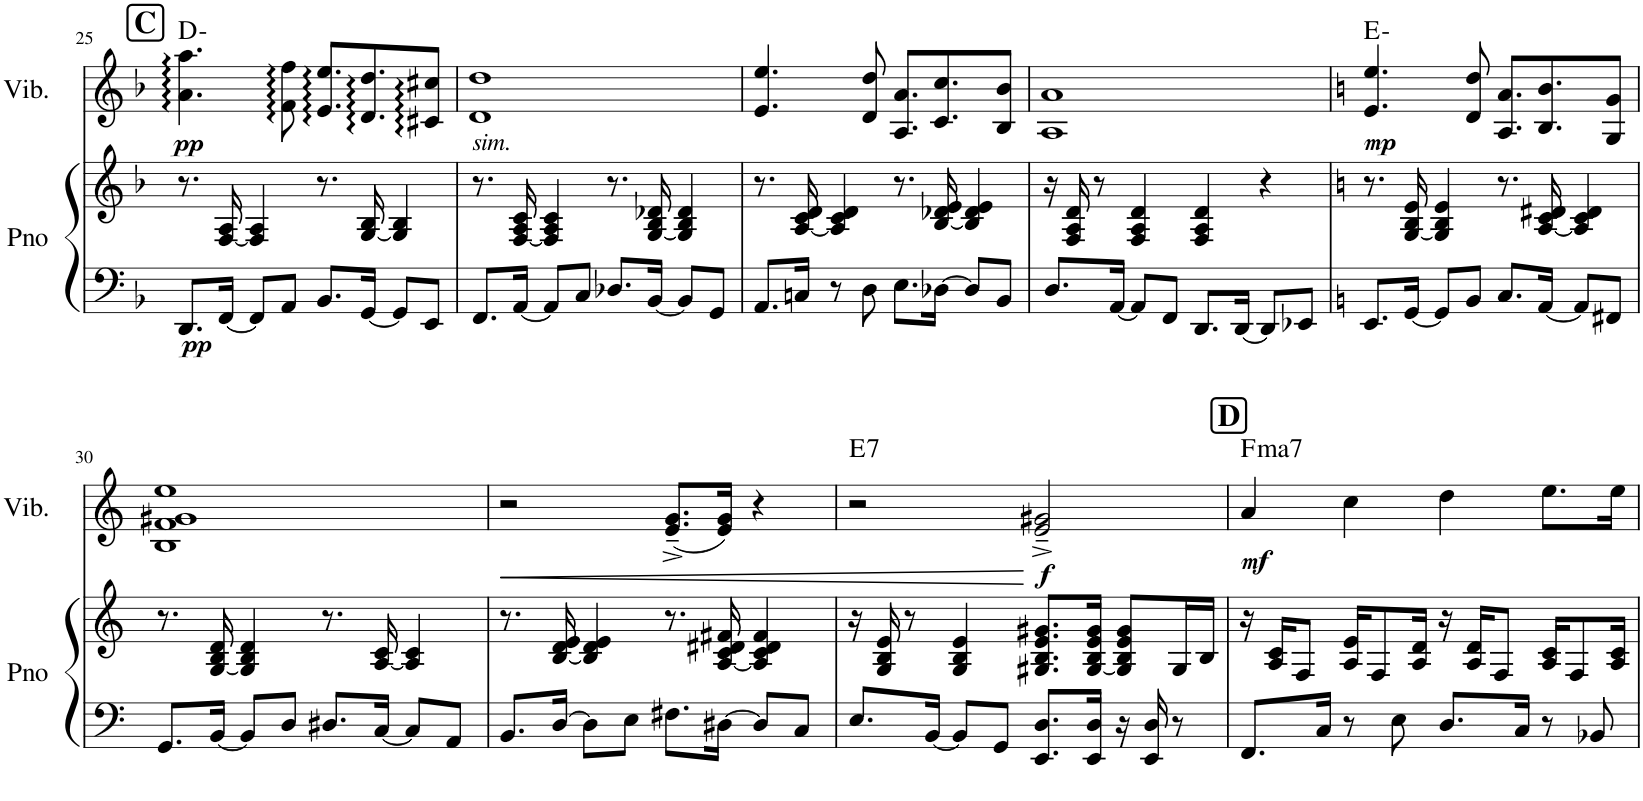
**kern	**kern	**kern	**dynam	**harte
*part2	*part2	*part1	*part1	*part1
*staff3	*staff2	*staff1	*staff1	*
*I"Piano	*	*I"Vibraphone	*	*
*I'Pno	*	*I'Vib.	*	*
!!LO:PB:g=z
*clefF4	*clefG2	*clefG2	*	*
*k[b-]	*k[b-]	*k[b-]	*	*
*M4/4	*M4/4	*M4/4	*	*
!!LO:REH:place=s1:a:B:cj:fs=14:t=C
=25	=25	=25	=25	=25
8.DD/L	8.r	4.a\: 4.aa\:	.	D:min
[16FF/Jk	[16F/ 16A/	.	.	.
8FF/L]	4F/] 4A/	.	.	.
8AA/J	.	8f\: 8ff\:	.	.
8.BB-/L	8.r	8.e/: 8.ee/:L	.	.
[16GG/Jk	[16G/ 16B-/	8.d/: 8.dd/:	.	.
8GG/L]	4G/] 4B-/	.	.	.
8EE/J	.	8c#X/: 8cc#X/:J	.	.
=26	=26	=26	=26	=26
!	!	!LO:TX:b:i:t=sim.	!	!
8.FF/L	8.r	1d 1dd	.	.
[16AA/Jk	[16F/ 16A/ 16c/	.	.	.
8AA/L]	4F/] 4A/ 4c/	.	.	.
8C/J	.	.	.	.
8.D-X/L	8.r	.	.	.
[16BB-/Jk	[16G/ 16B-/ 16d-X/	.	.	.
8BB-/L]	4G/] 4B-/ 4d-/	.	.	.
8GG/J	.	.	.	.
=27	=27	=27	=27	=27
8.AA/L	8.r	4.e/ 4.ee/	.	.
16Cn/Jk	[16A/ 16c/ 16d/	.	.	.
8r	4A/] 4c/ 4d/	.	.	.
8D\	.	8d/ 8dd/	.	.
8.E\L	8.r	8.A/ 8.a/L	.	.
[16D-X\Jk	[16B-/ 16d-X/ 16e/	8.c/ 8.cc/	.	.
8D-/L]	4B-/] 4d-/ 4e/	.	.	.
8BB-/J	.	8B-/ 8b-/J	.	.
=28	=28	=28	=28	=28
8.D/L	16r	1A 1a	.	.
.	16F/ 16A/ 16d/	.	.	.
.	8r	.	.	.
[16AA/Jk	.	.	.	.
8AA/L]	4F/ 4A/ 4d/	.	.	.
8FF/J	.	.	.	.
8.DD/L	4F/ 4A/ 4d/	.	.	.
[16DD/Jk	.	.	.	.
8DD/L]	4r	.	.	.
8EE-X/J	.	.	.	.
=29	=29	=29	=29	=29
*k[]	*k[]	*k[]	*	*
*a:	*a:	*a:	*	*
8.EE/L	8.r	4.e/ 4.ee/	.	E:min
[16GG/Jk	[16G/ 16B/ 16e/	.	.	.
8GG/L]	4G/] 4B/ 4e/	.	.	.
8BB/J	.	8d/ 8dd/	.	.
8.C/L	8.r	8.A/ 8.a/L	.	.
[16AA/Jk	[16A/ 16c/ 16d#X/	8.B/ 8.b/	.	.
8AA/L]	4A/] 4c/ 4d#/	.	.	.
8FF#X/J	.	8G/ 8g/J	.	.
!!LO:LB:g=z
=30	=30	=30	=30	=30
8.GG/L	8.r	1B 1f 1g#X 1ee	.	.
[16BB/Jk	[16G/ 16B/ 16d/	.	.	.
8BB/L]	4G/] 4B/ 4d/	.	.	.
8D/J	.	.	.	.
8.D#X/L	8.r	.	.	.
[16C/Jk	[16A/ 16c/	.	.	.
8C/L]	4A/] 4c/	.	.	.
8AA/J	.	.	.	.
=31	=31	=31	=31	=31
!	!	!	!LO:HP:b	!
8.BB/L	8.r	2r	<	.
[16D/Jk	[16B/ 16d/ 16e/	.	.	.
8D\L]	4B/] 4d/ 4e/	.	.	.
8E\J	.	.	.	.
8.F#X\L	8.r	(8.e/~^ 8.g/~^L	.	.
[16D#X\Jk	[16A/ 16c/ 16d#X/ 16f#X/	16e/ 16g/Jk)	.	.
8D#/L]	4A/] 4c/ 4d#/ 4f#/	4r	.	.
8C/J	.	.	.	.
=32	=32	=32	=32	=32
!	!	!	!	!LO:H:kt=7
8.E/L	16r	2r	.	E:7
.	16G/ 16B/ 16e/	.	.	.
.	8r	.	.	.
[16BB/Jk	.	.	.	.
8BB/L]	4G/ 4B/ 4e/	.	.	.
8GG/J	.	.	.	.
8.EE/ 8.D/L	8.G#X/ 8.B/ 8.e/ 8.g#X/L	2e/~^ 2g#X/~^	[	.
16EE/ 16D/Jk	[16G#/ 16B/ 16e/ 16g#/Jk	.	.	.
16r	8G#/] 8B/ 8e/ 8g#/L	.	.	.
16EE/ 16D/	.	.	.	.
8r	16G#/L	.	.	.
.	16B/JJ	.	.	.
!!LO:REH:place=s1:a:B:cj:fs=14:t=D
=33	=33	=33	=33	=33
!	!	!	!	!LO:H:kt=ma7
8.FF/L	16r	4a/	.	F:maj7
.	16A/ 16c/KL	.	.	.
.	8F/J	.	.	.
16C/Jk	.	.	.	.
8r	16A/ 16e/KL	4cc\	.	.
.	8F/	.	.	.
8E\	.	.	.	.
.	16A/ 16d/Jk	.	.	.
8.D/L	16r	4dd\	.	.
.	16A/ 16d/KL	.	.	.
.	8F/J	.	.	.
16C/Jk	.	.	.	.
8r	16A/ 16c/KL	8.ee\L	.	.
.	8F/	.	.	.
8BB-X/	.	.	.	.
.	16A/ 16c/Jk	16ee\Jk	.	.
=	=	=	=	=
*-	*-	*-	*-	*-
